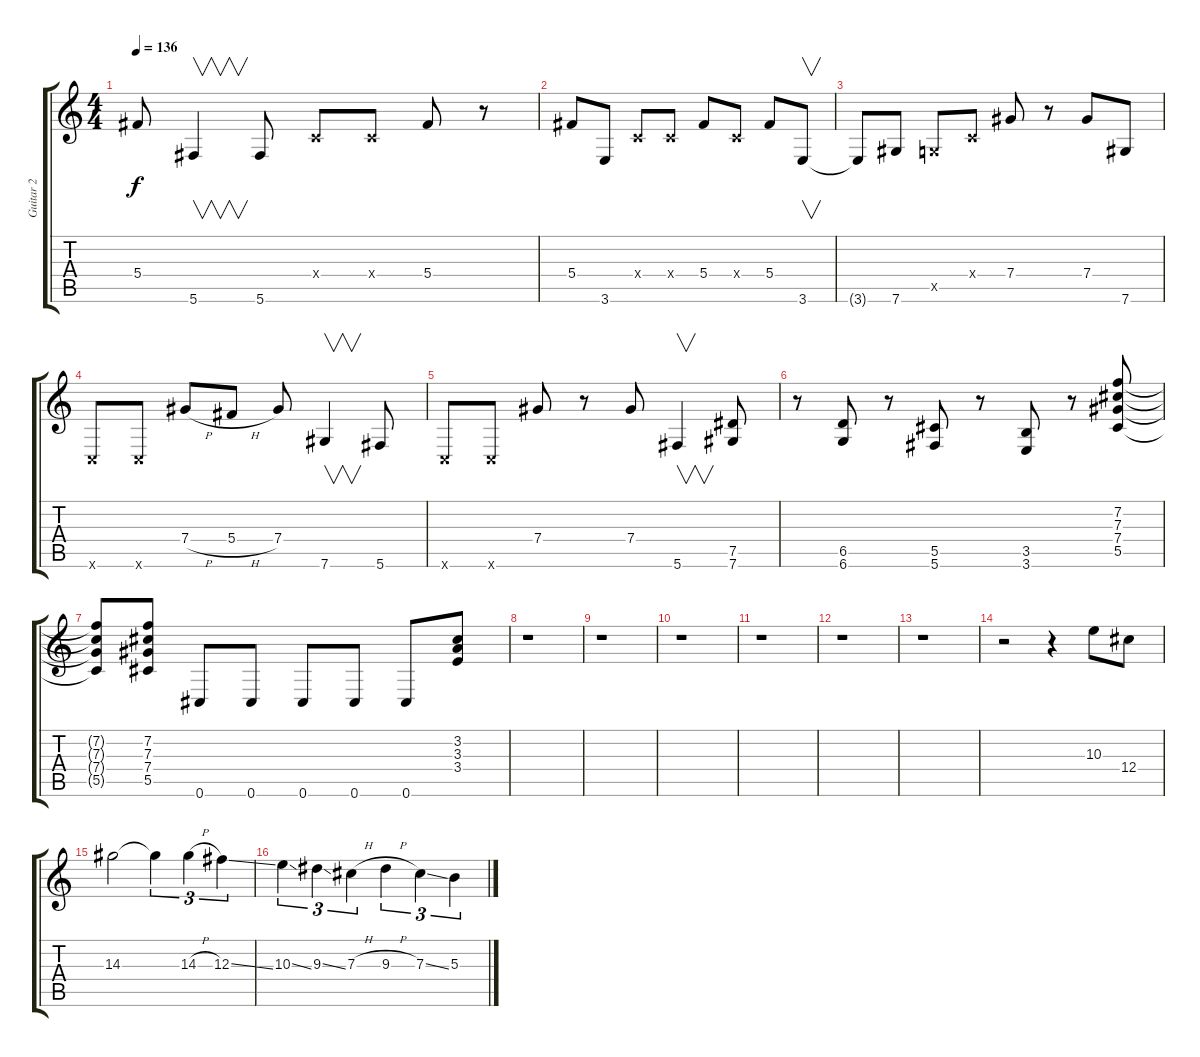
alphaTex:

\track ("Guitar 2" "Guitar 2") {instrument distortionguitar}
\staff {score tabs}
\tuning (Eb4 Bb3 Gb3 Db3 Ab2 Db2) {hide}
\ts (4 4)
\tempo 136
\clef g2
\ks c
5.4.8{dy f} 5.6.4{v} 5.6.8 -1.4{x}.8 -1.4{x}.8 5.4.8 r.8 |
5.4.8 3.6.8 -1.4{x}.8 -1.4{x}.8 5.4.8 -1.4{x}.8 5.4.8 3.6.8{v} |
3.6{t}.8 7.6.8 -1.5{x}.8 -1.4{x}.8 7.4.8 r.8 7.4.8 7.6.8 |
-1.6{x}.8 -1.6{x}.8 7.4{h}.8 5.4{h}.8 7.4.8 7.6.4{v} 5.6.8 |
-1.6{x}.8 -1.6{x}.8 7.4.8 r.8 7.4.8 5.6.4{v} (7.5 7.6).8 |
r.8 (6.5 6.6).8 r.8 (5.5 5.6).8 r.8 (3.5 3.6).8 r.8 (7.2 7.3 7.4 5.5).8 |
(7.2{t} 7.3{t} 7.4{t} 5.5{t}).8 (7.2 7.3 7.4 5.5).8 0.6.8 0.6.8 0.6.8 0.6.8 0.6.8 (3.2 3.3 3.4).8 |
r.1 |
r.1 |
r.1 |
r.1 |
r.1 |
r.1 |
r.2 r.4 10.3.8 12.4.8 |
14.3.2 14.3{t}.4{tu (3 2)} 14.3{h}.4{tu (3 2)} 12.3{ss}.4{tu (3 2)} |
10.3{ss}.4{tu (3 2)} 9.3{ss}.4{tu (3 2)} 7.3{h}.4{tu (3 2)} 9.3{h}.4{tu (3 2)} 7.3{ss}.4{tu (3 2)} 5.3{h}.4{tu (3 2)}
